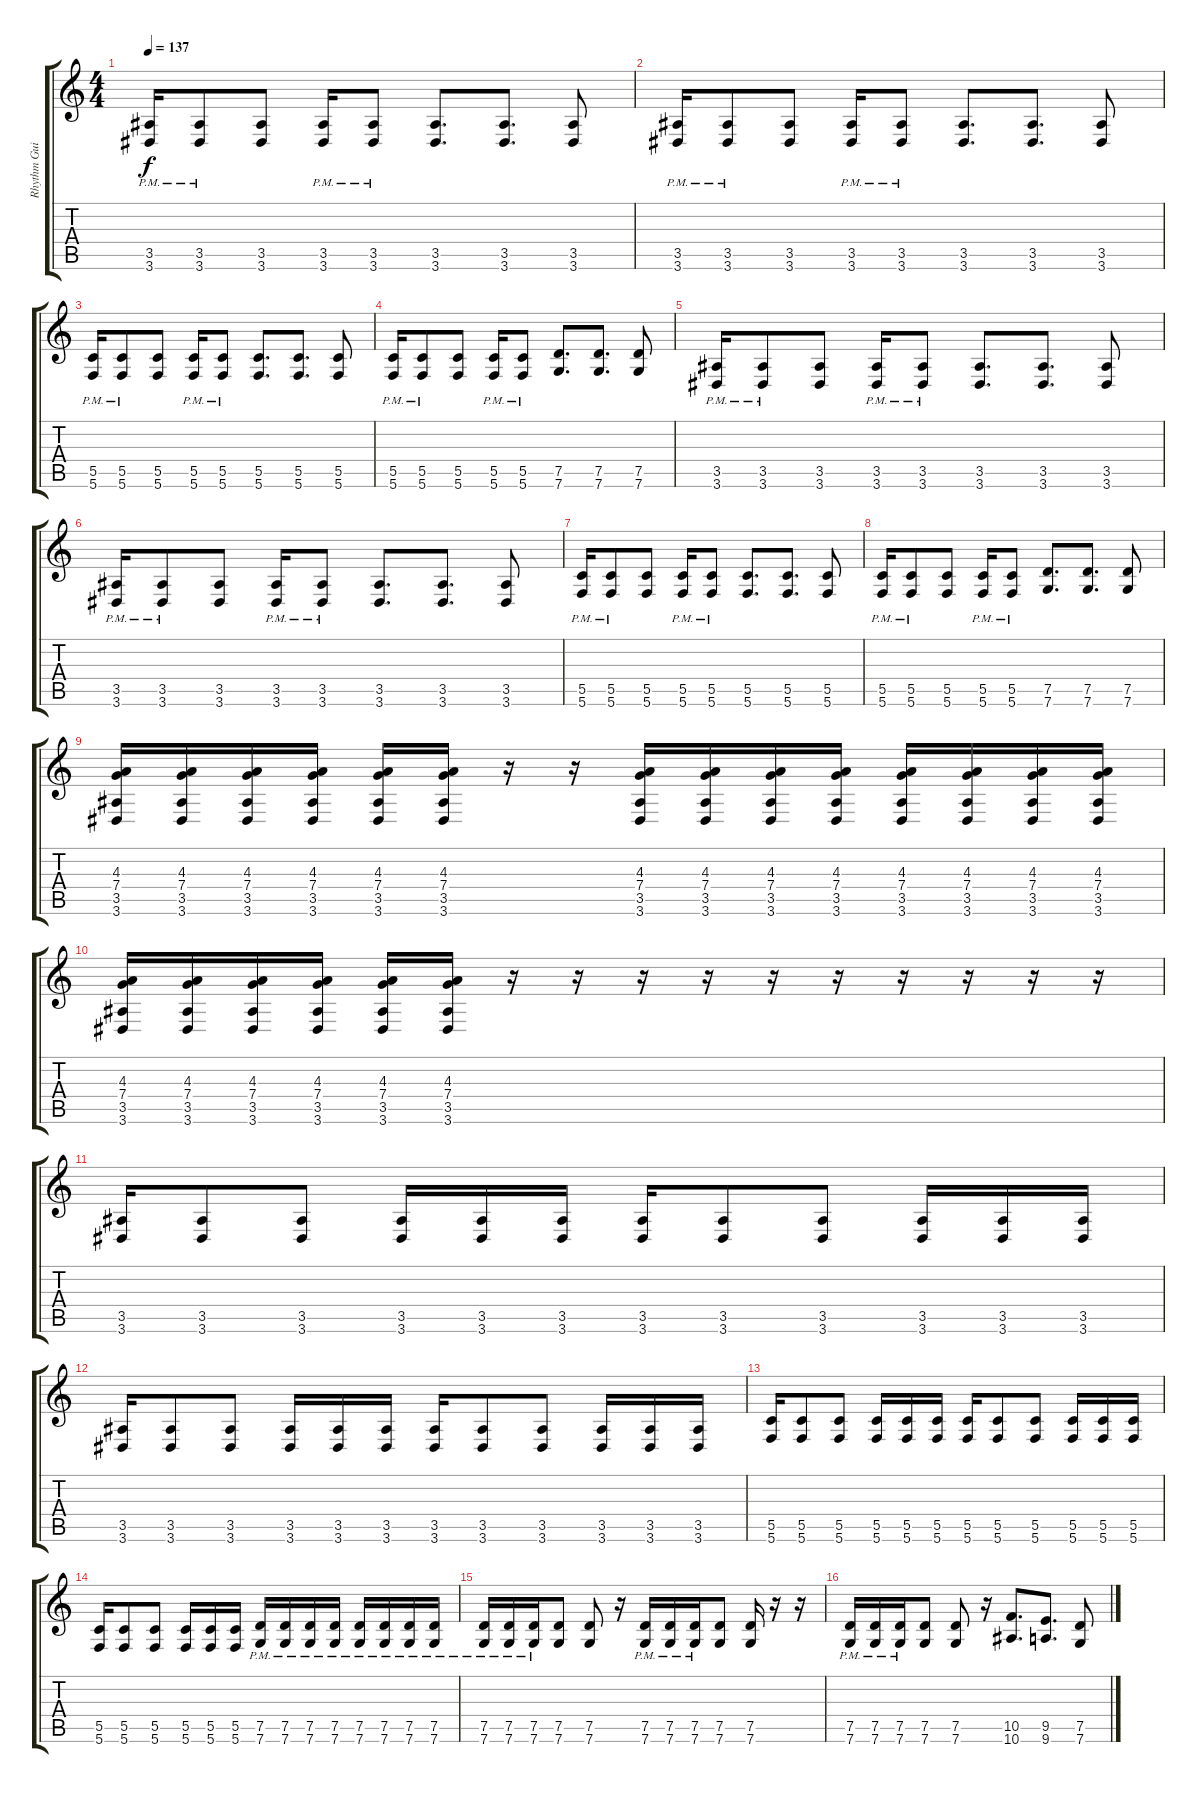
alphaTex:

\track ("Rhythm Guitar 1" "Rhythm Gui") {instrument distortionguitar}
\staff {score tabs}
\tuning (D4 A3 F3 C3 G2 C2) {hide}
\ts (4 4)
\tempo 137
\clef g2
\ks c
(3.5{pm} 3.6{pm}).16{dy f} (3.5{pm} 3.6{pm}).8 (3.5 3.6).8 (3.5{pm} 3.6{pm}).16 (3.5{pm} 3.6{pm}).8 (3.5 3.6).8{d} (3.5 3.6).8{d} (3.5 3.6).8 |
(3.5{pm} 3.6{pm}).16 (3.5{pm} 3.6{pm}).8 (3.5 3.6).8 (3.5{pm} 3.6{pm}).16 (3.5{pm} 3.6{pm}).8 (3.5 3.6).8{d} (3.5 3.6).8{d} (3.5 3.6).8 |
(5.5{pm} 5.6{pm}).16 (5.5{pm} 5.6{pm}).8 (5.5 5.6).8 (5.5{pm} 5.6{pm}).16 (5.5{pm} 5.6{pm}).8 (5.5 5.6).8{d} (5.5 5.6).8{d} (5.5 5.6).8 |
(5.5{pm} 5.6{pm}).16 (5.5{pm} 5.6{pm}).8 (5.5 5.6).8 (5.5{pm} 5.6{pm}).16 (5.5{pm} 5.6{pm}).8 (7.5 7.6).8{d} (7.5 7.6).8{d} (7.5 7.6).8 |
(3.5{pm} 3.6{pm}).16 (3.5{pm} 3.6{pm}).8 (3.5 3.6).8 (3.5{pm} 3.6{pm}).16 (3.5{pm} 3.6{pm}).8 (3.5 3.6).8{d} (3.5 3.6).8{d} (3.5 3.6).8 |
(3.5{pm} 3.6{pm}).16 (3.5{pm} 3.6{pm}).8 (3.5 3.6).8 (3.5{pm} 3.6{pm}).16 (3.5{pm} 3.6{pm}).8 (3.5 3.6).8{d} (3.5 3.6).8{d} (3.5 3.6).8 |
(5.5{pm} 5.6{pm}).16 (5.5{pm} 5.6{pm}).8 (5.5 5.6).8 (5.5{pm} 5.6{pm}).16 (5.5{pm} 5.6{pm}).8 (5.5 5.6).8{d} (5.5 5.6).8{d} (5.5 5.6).8 |
(5.5{pm} 5.6{pm}).16 (5.5{pm} 5.6{pm}).8 (5.5 5.6).8 (5.5{pm} 5.6{pm}).16 (5.5{pm} 5.6{pm}).8 (7.5 7.6).8{d} (7.5 7.6).8{d} (7.5 7.6).8 |
(4.3 7.4 3.5 3.6).16 (4.3 7.4 3.5 3.6).16 (4.3 7.4 3.5 3.6).16 (4.3 7.4 3.5 3.6).16 (4.3 7.4 3.5 3.6).16 (4.3 7.4 3.5 3.6).16 r.16 r.16 (4.3 7.4 3.5 3.6).16 (4.3 7.4 3.5 3.6).16 (4.3 7.4 3.5 3.6).16 (4.3 7.4 3.5 3.6).16 (4.3 7.4 3.5 3.6).16 (4.3 7.4 3.5 3.6).16 (4.3 7.4 3.5 3.6).16 (4.3 7.4 3.5 3.6).16 |
(4.3 7.4 3.5 3.6).16 (4.3 7.4 3.5 3.6).16 (4.3 7.4 3.5 3.6).16 (4.3 7.4 3.5 3.6).16 (4.3 7.4 3.5 3.6).16 (4.3 7.4 3.5 3.6).16 r.16 r.16 r.16 r.16 r.16 r.16 r.16 r.16 r.16 r.16 |
(3.5 3.6).16 (3.5 3.6).8 (3.5 3.6).8 (3.5 3.6).16 (3.5 3.6).16 (3.5 3.6).16 (3.5 3.6).16 (3.5 3.6).8 (3.5 3.6).8 (3.5 3.6).16 (3.5 3.6).16 (3.5 3.6).16 |
(3.5 3.6).16 (3.5 3.6).8 (3.5 3.6).8 (3.5 3.6).16 (3.5 3.6).16 (3.5 3.6).16 (3.5 3.6).16 (3.5 3.6).8 (3.5 3.6).8 (3.5 3.6).16 (3.5 3.6).16 (3.5 3.6).16 |
(5.5 5.6).16 (5.5 5.6).8 (5.5 5.6).8 (5.5 5.6).16 (5.5 5.6).16 (5.5 5.6).16 (5.5 5.6).16 (5.5 5.6).8 (5.5 5.6).8 (5.5 5.6).16 (5.5 5.6).16 (5.5 5.6).16 |
(5.5 5.6).16 (5.5 5.6).8 (5.5 5.6).8 (5.5 5.6).16 (5.5 5.6).16 (5.5 5.6).16 (7.5{pm} 7.6{pm}).16 (7.5{pm} 7.6{pm}).16 (7.5{pm} 7.6{pm}).16 (7.5{pm} 7.6{pm}).16 (7.5{pm} 7.6{pm}).16 (7.5{pm} 7.6{pm}).16 (7.5{pm} 7.6{pm}).16 (7.5{pm} 7.6{pm}).16 |
(7.5{pm} 7.6{pm}).16 (7.5{pm} 7.6{pm}).16 (7.5{pm} 7.6{pm}).16 (7.5 7.6).8 (7.5 7.6).8 r.16 (7.5{pm} 7.6{pm}).16 (7.5{pm} 7.6{pm}).16 (7.5{pm} 7.6{pm}).16 (7.5 7.6).8 (7.5 7.6).16 r.16 r.16 |
(7.5{pm} 7.6{pm}).16 (7.5{pm} 7.6{pm}).16 (7.5{pm} 7.6{pm}).16 (7.5 7.6).8 (7.5 7.6).8 r.16 (10.5 10.6).8{d} (9.5 9.6).8{d} (7.5 7.6).8
